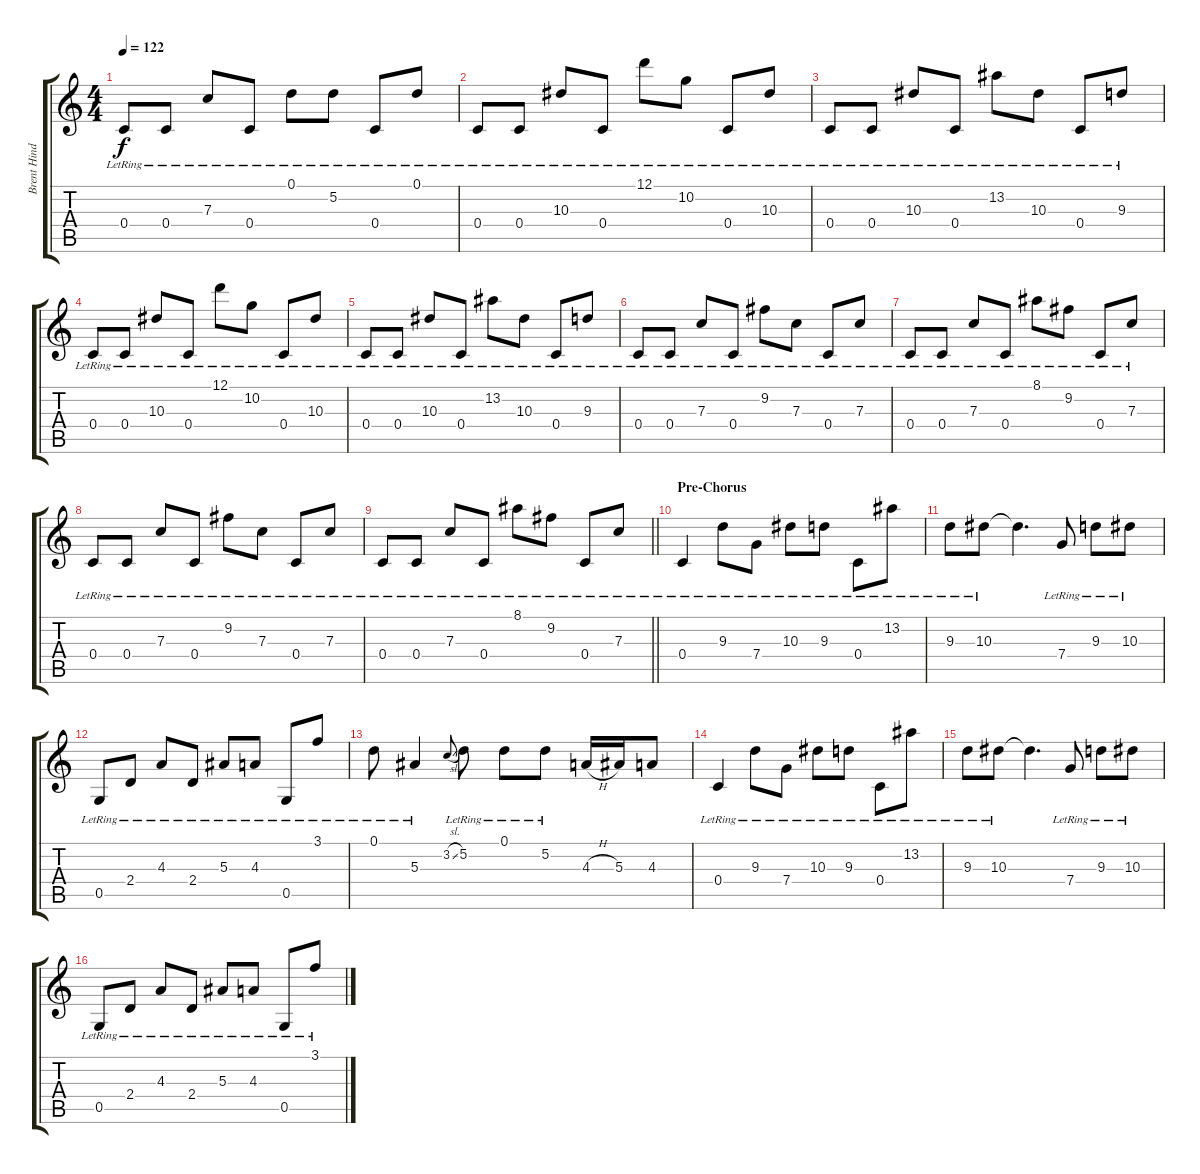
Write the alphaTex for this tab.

\track ("Brent Hinds" "Brent Hind") {instrument overdrivenguitar}
\staff {score tabs}
\tuning (D4 A3 F3 C3 G2 D2) {hide}
\ts (4 4)
\tempo 122
\clef g2
\ks c
0.4{lr}.8{dy f} 0.4{lr}.8 7.3{lr}.8 0.4{lr}.8 0.1{lr}.8 5.2{lr}.8 0.4{lr}.8 0.1{lr}.8 |
0.4{lr}.8 0.4{lr}.8 10.3{lr}.8 0.4{lr}.8 12.1{lr}.8 10.2{lr}.8 0.4{lr}.8 10.3{lr}.8 |
0.4{lr}.8 0.4{lr}.8 10.3{lr}.8 0.4{lr}.8 13.2{lr}.8 10.3{lr}.8 0.4{lr}.8 9.3{lr}.8 |
0.4{lr}.8 0.4{lr}.8 10.3{lr}.8 0.4{lr}.8 12.1{lr}.8 10.2{lr}.8 0.4{lr}.8 10.3{lr}.8 |
0.4{lr}.8 0.4{lr}.8 10.3{lr}.8 0.4{lr}.8 13.2{lr}.8 10.3{lr}.8 0.4{lr}.8 9.3{lr}.8 |
0.4{lr}.8 0.4{lr}.8 7.3{lr}.8 0.4{lr}.8 9.2{lr}.8 7.3{lr}.8 0.4{lr}.8 7.3{lr}.8 |
0.4{lr}.8 0.4{lr}.8 7.3{lr}.8 0.4{lr}.8 8.1{lr}.8 9.2{lr}.8 0.4{lr}.8 7.3{lr}.8 |
0.4{lr}.8 0.4{lr}.8 7.3{lr}.8 0.4{lr}.8 9.2{lr}.8 7.3{lr}.8 0.4{lr}.8 7.3{lr}.8 |
\barLineRight lightlight
0.4{lr}.8 0.4{lr}.8 7.3{lr}.8 0.4{lr}.8 8.1{lr}.8 9.2{lr}.8 0.4{lr}.8 7.3{lr}.8 |
\section ("" "Pre-Chorus")
0.4{lr}.4 9.3{lr}.8 7.4{lr}.8 10.3{lr}.8 9.3{lr}.8 0.4{lr}.8 13.2{lr}.8 |
9.3{lr}.8 10.3{lr}.8 10.3{t}.4{d} 7.4{lr}.8 9.3{lr}.8 10.3{lr}.8 |
0.5{lr}.8 2.4{lr}.8 4.3{lr}.8 2.4{lr}.8 5.3{lr}.8 4.3{lr}.8 0.5{lr}.8 3.1{lr}.8 |
0.1{lr}.8 5.3{lr}.4 3.2{sl}.8{gr onbeat} 5.2{lr}.8 0.1{lr}.8 5.2{lr}.8 4.3{h}.16 5.3.16 4.3.8 |
0.4{lr}.4 9.3{lr}.8 7.4{lr}.8 10.3{lr}.8 9.3{lr}.8 0.4{lr}.8 13.2{lr}.8 |
9.3{lr}.8 10.3{lr}.8 10.3{t}.4{d} 7.4{lr}.8 9.3{lr}.8 10.3{lr}.8 |
0.5{lr}.8 2.4{lr}.8 4.3{lr}.8 2.4{lr}.8 5.3{lr}.8 4.3{lr}.8 0.5{lr}.8 3.1{lr}.8
